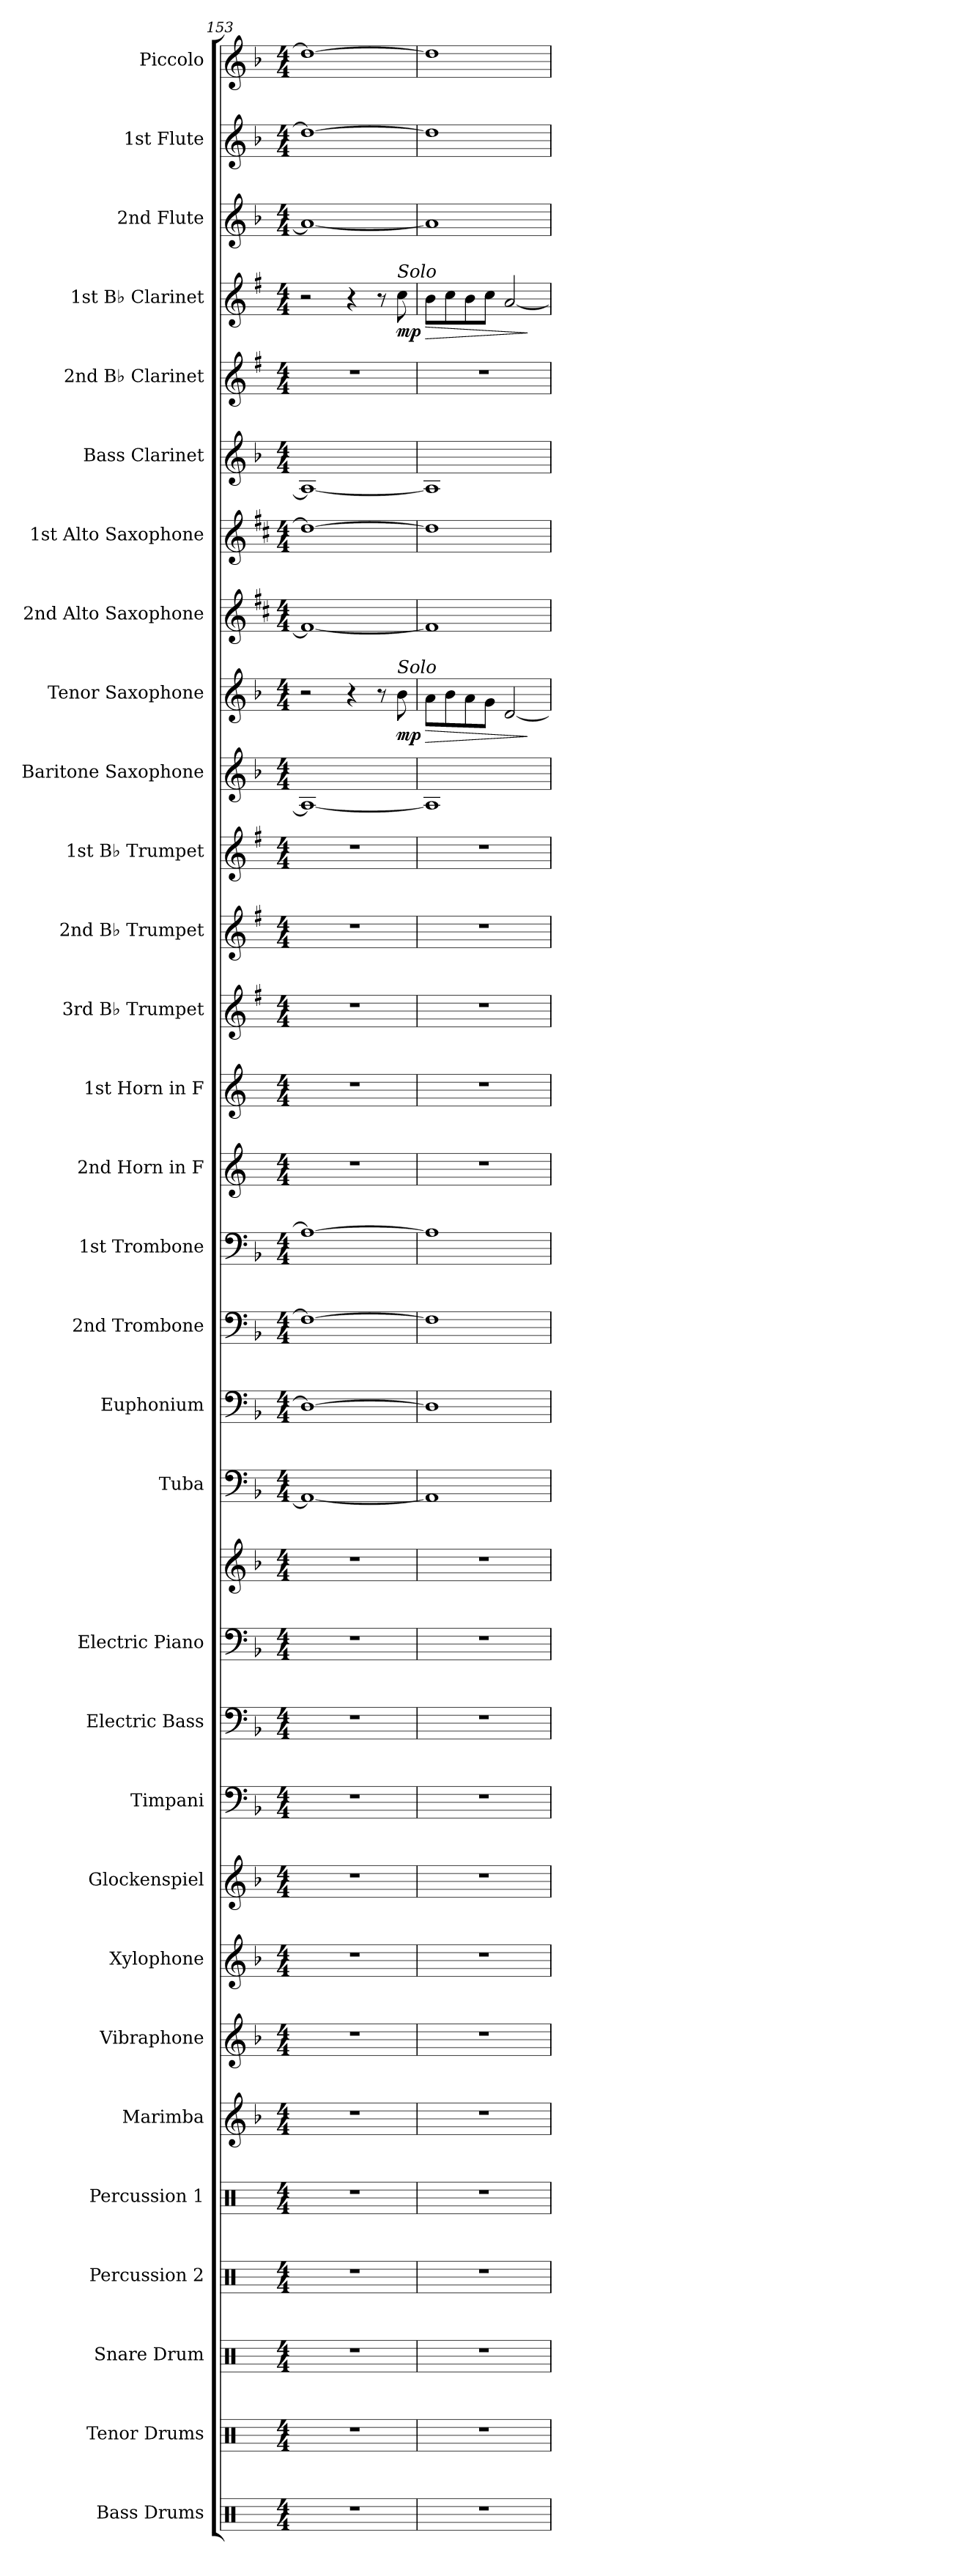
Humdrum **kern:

**kern	**kern	**kern	**kern	**kern	**kern	**kern	**kern	**kern	**kern	**kern	**kern	**kern	**kern	**kern	**kern	**kern	**kern	**kern	**kern	**kern	**kern	**kern	**kern	**dynam	**kern	**kern	**kern	**kern	**kern	**dynam	**kern	**kern	**kern
*part31	*part30	*part29	*part28	*part27	*part26	*part25	*part24	*part23	*part22	*part21	*part20	*part20	*part19	*part18	*part17	*part16	*part15	*part14	*part13	*part12	*part11	*part10	*part9	*part9	*part8	*part7	*part6	*part5	*part4	*part4	*part3	*part2	*part1
*staff32	*staff31	*staff30	*staff29	*staff28	*staff27	*staff26	*staff25	*staff24	*staff23	*staff22	*staff21	*staff20	*staff19	*staff18	*staff17	*staff16	*staff15	*staff14	*staff13	*staff12	*staff11	*staff10	*staff9	*staff9	*staff8	*staff7	*staff6	*staff5	*staff4	*staff4	*staff3	*staff2	*staff1
*I"Bass Drums	*I"Tenor Drums	*I"Snare Drum	*I"Percussion 2	*I"Percussion 1	*I"Marimba	*I"Vibraphone	*I"Xylophone	*I"Glockenspiel	*I"Timpani	*I"Electric Bass	*I"Electric Piano	*	*I"Tuba	*I"Euphonium	*I"2nd Trombone	*I"1st Trombone	*I"2nd Horn in F	*I"1st Horn in F	*I"3rd B♭ Trumpet	*I"2nd B♭ Trumpet	*I"1st B♭ Trumpet	*I"Baritone Saxophone	*I"Tenor Saxophone	*	*I"2nd Alto Saxophone	*I"1st Alto Saxophone	*I"Bass Clarinet	*I"2nd B♭ Clarinet	*I"1st B♭ Clarinet	*	*I"2nd Flute	*I"1st Flute	*I"Piccolo
*I'B.D.	*I'T.D.	*I'S.D.	*I'Perc.	*I'Perc.	*I'Mrm.	*I'Vib.	*I'Xyl.	*I'Glock.	*I'Timp.	*I'El. B.	*I'El. Pno.	*	*I'Tba.	*I'Euph.	*I'Tbn.	*I'Tbn.	*	*	*I'B♭ Tpt.	*I'B♭ Tpt.	*I'B♭ Tpt.	*I'Bar. Sax.	*I'T. Sax.	*	*I'A. Sax.	*I'A. Sax.	*I'B. Cl.	*I'B♭ Cl.	*I'B♭ Cl.	*	*I'Fl.	*I'Fl.	*I'Picc.
*clefX	*clefX	*clefX	*clefX	*clefX	*clefG2	*clefG2	*clefG2	*clefG2	*clefF4	*clefF4	*clefF4	*clefG2	*clefF4	*clefF4	*clefF4	*clefF4	*clefG2	*clefG2	*clefG2	*clefG2	*clefG2	*clefG2	*clefG2	*	*clefG2	*clefG2	*clefG2	*clefG2	*clefG2	*	*clefG2	*clefG2	*clefG2
*	*	*	*	*	*	*	*ITrd-7c-12	*ITrd-14c-24	*	*ITrd7c12	*	*	*	*	*	*	*ITrd4c7	*ITrd4c7	*ITrd1c2	*ITrd1c2	*ITrd1c2	*ITrd12c21	*ITrd8c14	*	*ITrd5c9	*ITrd5c9	*ITrd8c14	*ITrd1c2	*ITrd1c2	*	*	*	*ITrd-7c-12
*k[]	*k[]	*k[]	*k[]	*k[]	*k[b-]	*k[b-]	*k[b-]	*k[b-]	*k[b-]	*k[b-]	*k[b-]	*k[b-]	*k[b-]	*k[b-]	*k[b-]	*k[b-]	*k[b-]	*k[b-]	*k[b-]	*k[b-]	*k[b-]	*k[b-]	*k[b-]	*	*k[b-]	*k[b-]	*k[b-]	*k[b-]	*k[b-]	*	*k[b-]	*k[b-]	*k[b-]
*M4/4	*M4/4	*M4/4	*M4/4	*M4/4	*M4/4	*M4/4	*M4/4	*M4/4	*M4/4	*M4/4	*M4/4	*M4/4	*M4/4	*M4/4	*M4/4	*M4/4	*M4/4	*M4/4	*M4/4	*M4/4	*M4/4	*M4/4	*M4/4	*	*M4/4	*M4/4	*M4/4	*M4/4	*M4/4	*	*M4/4	*M4/4	*M4/4
=153	=153	=153	=153	=153	=153	=153	=153	=153	=153	=153	=153	=153	=153	=153	=153	=153	=153	=153	=153	=153	=153	=153	=153	=153	=153	=153	=153	=153	=153	=153	=153	=153	=153
1r	1r	1r	1r	1r	1r	1r	1r	1r	1r	1r	1r	1r	1AA_	1D_	1F_	1A_	1r	1r	1r	1r	1r	1AA_	2r	.	1A_	1f_	1AA_	1r	2r	.	1a_	1dd_	1ddd_
.	.	.	.	.	.	.	.	.	.	.	.	.	.	.	.	.	.	.	.	.	.	.	4r	.	.	.	.	.	4r	.	.	.	.
.	.	.	.	.	.	.	.	.	.	.	.	.	.	.	.	.	.	.	.	.	.	.	8r	.	.	.	.	.	8r	.	.	.	.
!	!	!	!	!	!	!	!	!	!	!	!	!	!	!	!	!	!	!	!	!	!	!	!	!	!	!	!	!	!LO:TX:a:i:t=Solo	!	!	!	!
!	!	!	!	!	!	!	!	!	!	!	!	!	!	!	!	!	!	!	!	!	!	!	!LO:TX:a:i:t=Solo	!	!	!	!	!	!	!	!	!	!
!	!	!	!	!	!	!	!	!	!	!	!	!	!	!	!	!	!	!	!	!	!	!	!	!LO:DY:b	!	!	!	!	!	!LO:DY:b	!	!	!
.	.	.	.	.	.	.	.	.	.	.	.	.	.	.	.	.	.	.	.	.	.	.	8B-\	mp	.	.	.	.	8b-\	mp	.	.	.
!!LO:PB:g=z
=154	=154	=154	=154	=154	=154	=154	=154	=154	=154	=154	=154	=154	=154	=154	=154	=154	=154	=154	=154	=154	=154	=154	=154	=154	=154	=154	=154	=154	=154	=154	=154	=154	=154
!	!	!	!	!	!	!	!	!	!	!	!	!	!	!	!	!	!	!	!	!	!	!	!	!LO:HP:b	!	!	!	!	!	!LO:HP:b	!	!	!
1r	1r	1r	1r	1r	1r	1r	1r	1r	1r	1r	1r	1r	1AA]	1D]	1F]	1A]	1r	1r	1r	1r	1r	1AA]	8A\L	>	1A]	1f]	1AA]	1r	8a\L	>	1a]	1dd]	1ddd]
.	.	.	.	.	.	.	.	.	.	.	.	.	.	.	.	.	.	.	.	.	.	.	8B-\	.	.	.	.	.	8b-\	.	.	.	.
.	.	.	.	.	.	.	.	.	.	.	.	.	.	.	.	.	.	.	.	.	.	.	8A\	.	.	.	.	.	8a\	.	.	.	.
.	.	.	.	.	.	.	.	.	.	.	.	.	.	.	.	.	.	.	.	.	.	.	8G\J	.	.	.	.	.	8b-\J	.	.	.	.
.	.	.	.	.	.	.	.	.	.	.	.	.	.	.	.	.	.	.	.	.	.	.	[2D/	.	.	.	.	.	[2g/	.	.	.	.
.	.	.	.	.	.	.	.	.	.	.	.	.	.	.	.	.	.	.	.	.	.	.	.	]	.	.	.	.	.	]	.	.	.
=	=	=	=	=	=	=	=	=	=	=	=	=	=	=	=	=	=	=	=	=	=	=	=	=	=	=	=	=	=	=	=	=	=
*-	*-	*-	*-	*-	*-	*-	*-	*-	*-	*-	*-	*-	*-	*-	*-	*-	*-	*-	*-	*-	*-	*-	*-	*-	*-	*-	*-	*-	*-	*-	*-	*-	*-
